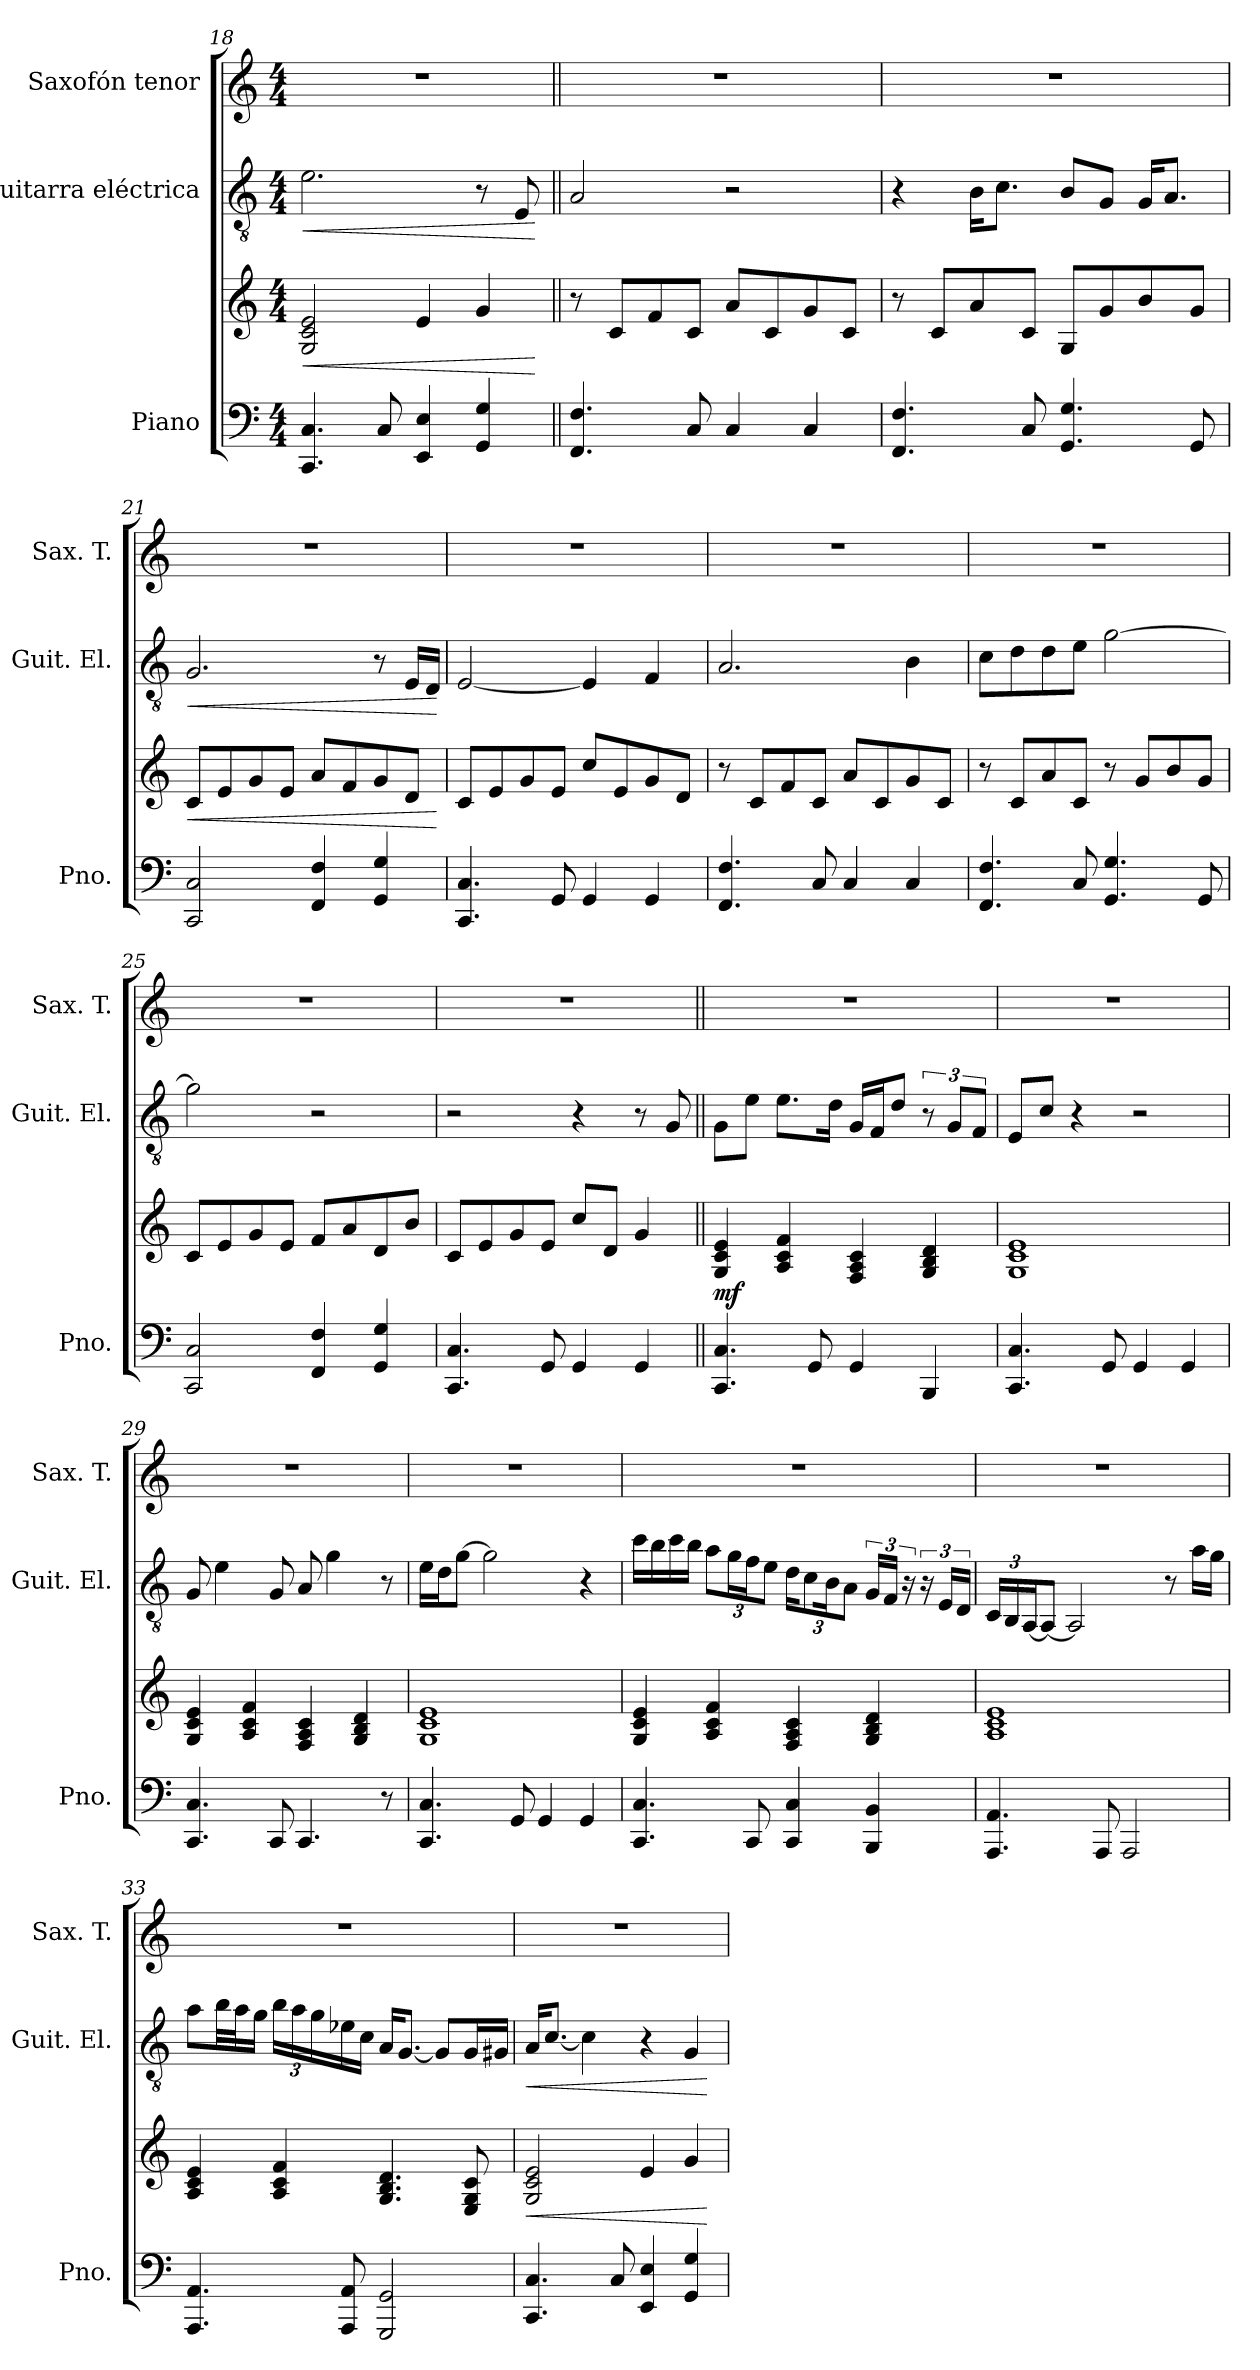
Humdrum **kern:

**kern	**kern	**dynam	**kern	**dynam	**kern
*part3	*part3	*part3	*part2	*part2	*part1
*staff4	*staff3	*staff3/4	*staff2	*staff2	*staff1
*I"Piano	*	*	*I"Guitarra eléctrica	*	*I"Saxofón tenor
*I'Pno.	*	*	*I'Guit. El.	*	*I'Sax. T.
*clefF4	*clefG2	*	*clefGv2	*	*clefG2
*	*	*	*	*	*ITrd8c14
*k[]	*k[]	*	*k[]	*	*k[]
*M4/4	*M4/4	*	*M4/4	*	*M4/4
=18	=18	=18	=18	=18	=18
!	!	!LO:HP:b	!	!LO:HP:b	!
4.CC/ 4.C/	2G/ 2c/ 2e/	<	2.e\	<	1r
8C/	.	.	.	.	.
4EE/ 4E/	4e/	.	.	.	.
4GG/ 4G/	4g/	.	8r	.	.
.	.	.	8E/	.	.
.	.	[	.	[	.
=19||	=19||	=19||	=19||	=19||	=19||
4.FF/ 4.F/	8r	.	2A/	.	1r
.	8c/L	.	.	.	.
.	8f/	.	.	.	.
8C/	8c/J	.	.	.	.
4C/	8a/L	.	2r	.	.
.	8c/	.	.	.	.
4C/	8g/	.	.	.	.
.	8c/J	.	.	.	.
=20	=20	=20	=20	=20	=20
4.FF/ 4.F/	8r	.	4r	.	1r
.	8c/L	.	.	.	.
.	8a/	.	16B\KL	.	.
.	.	.	8.c\J	.	.
8C/	8c/J	.	.	.	.
4.GG/ 4.G/	8G/L	.	8B/L	.	.
.	8g/	.	8G/J	.	.
.	8b/	.	16G/KL	.	.
.	.	.	8.A/J	.	.
8GG/	8g/J	.	.	.	.
!!LO:PB:g=z
=21	=21	=21	=21	=21	=21
!	!	!LO:HP:b	!	!LO:HP:b	!
2CC/ 2C/	8c/L	<	2.G/	<	1r
.	8e/	.	.	.	.
.	8g/	.	.	.	.
.	8e/J	.	.	.	.
4FF/ 4F/	8a/L	.	.	.	.
.	8f/	.	.	.	.
4GG/ 4G/	8g/	.	8r	.	.
.	8d/J	.	16E/LL	.	.
.	.	.	16D/JJ	.	.
.	.	[	.	[	.
=22	=22	=22	=22	=22	=22
4.CC/ 4.C/	8c/L	.	[2E/	.	1r
.	8e/	.	.	.	.
.	8g/	.	.	.	.
8GG/	8e/J	.	.	.	.
4GG/	8cc/L	.	4E/]	.	.
.	8e/	.	.	.	.
4GG/	8g/	.	4F/	.	.
.	8d/J	.	.	.	.
=23	=23	=23	=23	=23	=23
4.FF/ 4.F/	8r	.	2.A/	.	1r
.	8c/L	.	.	.	.
.	8f/	.	.	.	.
8C/	8c/J	.	.	.	.
4C/	8a/L	.	.	.	.
.	8c/	.	.	.	.
4C/	8g/	.	4B\	.	.
.	8c/J	.	.	.	.
=24	=24	=24	=24	=24	=24
4.FF/ 4.F/	8r	.	8c\L	.	1r
.	8c/L	.	8d\	.	.
.	8a/	.	8d\	.	.
8C/	8c/J	.	8e\J	.	.
4.GG/ 4.G/	8r	.	[2g\	.	.
.	8g/L	.	.	.	.
.	8b/	.	.	.	.
8GG/	8g/J	.	.	.	.
!!LO:LB:g=z
=25	=25	=25	=25	=25	=25
2CC/ 2C/	8c/L	.	2g\]	.	1r
.	8e/	.	.	.	.
.	8g/	.	.	.	.
.	8e/J	.	.	.	.
4FF/ 4F/	8f/L	.	2r	.	.
.	8a/	.	.	.	.
4GG/ 4G/	8d/	.	.	.	.
.	8b/J	.	.	.	.
=26	=26	=26	=26	=26	=26
4.CC/ 4.C/	8c/L	.	2r	.	1r
.	8e/	.	.	.	.
.	8g/	.	.	.	.
8GG/	8e/J	.	.	.	.
4GG/	8cc/L	.	4r	.	.
.	8d/J	.	.	.	.
4GG/	4g/	.	8r	.	.
.	.	.	8G/	.	.
=27||	=27||	=27||	=27||	=27||	=27||
!	!	!LO:DY:b	!	!	!
4.CC/ 4.C/	4G/ 4c/ 4e/	mf	8G\L	.	1r
.	.	.	8e\J	.	.
.	4A/ 4c/ 4f/	.	8.e\L	.	.
8GG/	.	.	.	.	.
.	.	.	16d\Jk	.	.
4GG/	4F/ 4A/ 4c/	.	16G/LL	.	.
.	.	.	16F/J	.	.
.	.	.	8d/J	.	.
4BBB/	4G/ 4B/ 4d/	.	12r	.	.
.	.	.	12G/L	.	.
.	.	.	12F/J	.	.
=28	=28	=28	=28	=28	=28
4.CC/ 4.C/	1G 1c 1e	.	8E/L	.	1r
.	.	.	8c/J	.	.
.	.	.	4r	.	.
8GG/	.	.	.	.	.
4GG/	.	.	2r	.	.
4GG/	.	.	.	.	.
!!LO:LB:g=z
=29	=29	=29	=29	=29	=29
4.CC/ 4.C/	4G/ 4c/ 4e/	.	8G/	.	1r
.	.	.	4e\	.	.
.	4A/ 4c/ 4f/	.	.	.	.
8CC/	.	.	8G/	.	.
4.CC/	4F/ 4A/ 4c/	.	8A/	.	.
.	.	.	4g\	.	.
.	4G/ 4B/ 4d/	.	.	.	.
8r	.	.	8r	.	.
=30	=30	=30	=30	=30	=30
4.CC/ 4.C/	1G 1c 1e	.	16e\LL	.	1r
.	.	.	16d\J	.	.
.	.	.	[8g\J	.	.
.	.	.	2g\]	.	.
8GG/	.	.	.	.	.
4GG/	.	.	.	.	.
4GG/	.	.	4r	.	.
=31	=31	=31	=31	=31	=31
4.CC/ 4.C/	4G/ 4c/ 4e/	.	16cc\LL	.	1r
.	.	.	16b\	.	.
.	.	.	16cc\	.	.
.	.	.	16b\JJ	.	.
*	*	*	*Xbrackettup	*	*
.	4A/ 4c/ 4f/	.	12a\L	.	.
.	.	.	24g\L	.	.
8CC/	.	.	24f\J	.	.
.	.	.	12e\J	.	.
4CC/ 4C/	4F/ 4A/ 4c/	.	24d\KL	.	.
.	.	.	12c\	.	.
.	.	.	24B\K	.	.
.	.	.	12A\J	.	.
*	*	*	*brackettup	*	*
4BBB/ 4BB/	4G/ 4B/ 4d/	.	24G/LL	.	.
.	.	.	24F/JJ	.	.
.	.	.	24r	.	.
.	.	.	24r	.	.
.	.	.	24E/LL	.	.
.	.	.	24D/JJ	.	.
!!LO:LB:g=z
=32	=32	=32	=32	=32	=32
*	*	*	*Xbrackettup	*	*
4.AAA/ 4.AA/	1A 1c 1e	.	24C/LL	.	1r
.	.	.	24BB/	.	.
.	.	.	[24AA/J	.	.
.	.	.	8AA/J_	.	.
.	.	.	2AA/]	.	.
8AAA/	.	.	.	.	.
2AAA/	.	.	.	.	.
.	.	.	8r	.	.
.	.	.	16a\LL	.	.
.	.	.	16g\JJ	.	.
=33	=33	=33	=33	=33	=33
4.AAA/ 4.AA/	4A/ 4c/ 4e/	.	8a\L	.	1r
.	.	.	32b\LL	.	.
.	.	.	32a\J	.	.
.	.	.	16g\JJ	.	.
.	4A/ 4c/ 4f/	.	24b\LL	.	.
.	.	.	24a\	.	.
.	.	.	24g\	.	.
8AAA/ 8AA/	.	.	16e-X\	.	.
.	.	.	16c\JJ	.	.
2GGG/ 2GG/	4.G/ 4.B/ 4.d/	.	16A/KL	.	.
.	.	.	[8.G/J	.	.
.	.	.	8G/L]	.	.
.	8E/ 8G/ 8c/	.	16G/L	.	.
.	.	.	16G#X/JJ	.	.
=34	=34	=34	=34	=34	=34
!	!	!LO:HP:b	!	!LO:HP:b	!
4.CC/ 4.C/	2G/ 2c/ 2e/	<	16A/KL	<	1r
.	.	.	[8.c/J	.	.
.	.	.	4c\]	.	.
8C/	.	.	.	.	.
4EE/ 4E/	4e/	.	4r	.	.
4GG/ 4G/	4g/	.	4G/	.	.
.	.	[	.	[	.
=	=	=	=	=	=
*-	*-	*-	*-	*-	*-
